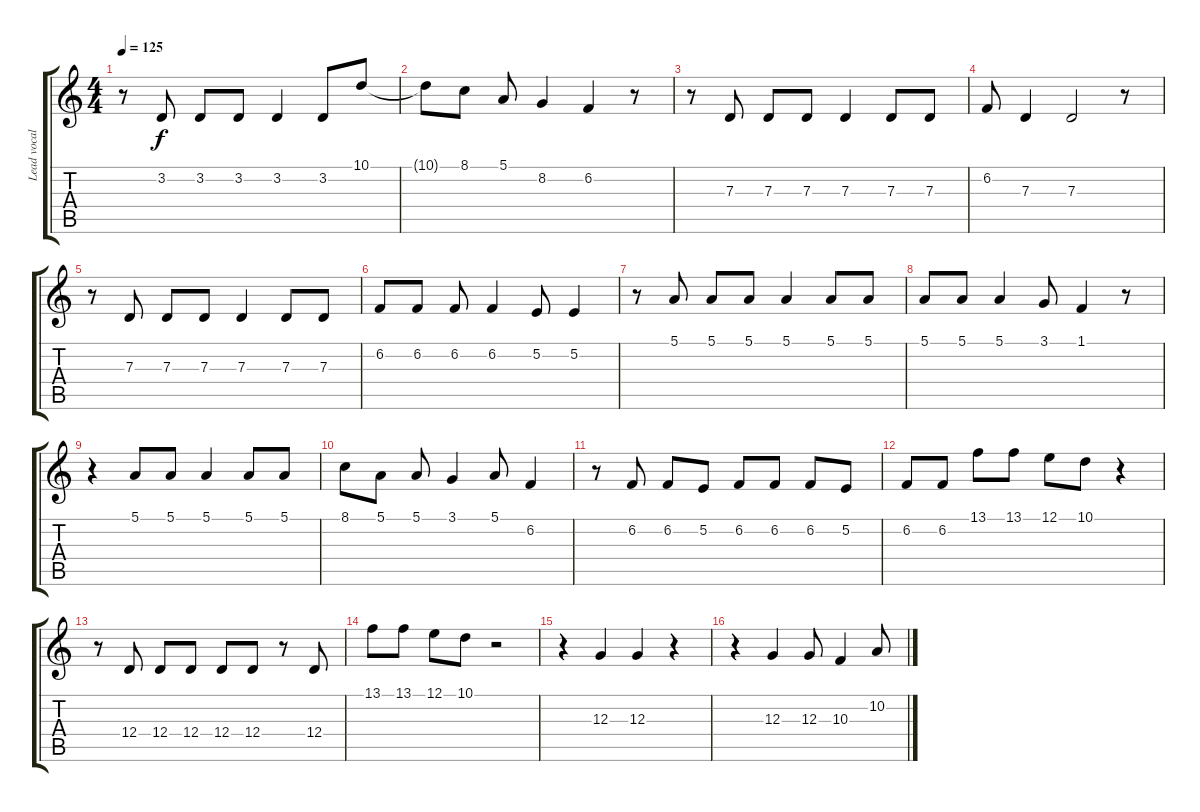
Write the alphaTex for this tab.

\track ("Lead vocals" "Lead vocal") {instrument clarinet}
\staff {score tabs}
\tuning (E4 B3 G3 D3 A2 E2) {hide}
\ts (4 4)
\tempo 125
\clef g2
\ks c
r.8{dy f} 3.2.8 3.2.8 3.2.8 3.2.4 3.2.8 10.1.8 |
10.1{t}.8 8.1.8 5.1.8 8.2.4 6.2.4 r.8 |
r.8 7.3.8 7.3.8 7.3.8 7.3.4 7.3.8 7.3.8 |
6.2.8 7.3.4 7.3.2 r.8 |
r.8 7.3.8 7.3.8 7.3.8 7.3.4 7.3.8 7.3.8 |
6.2.8 6.2.8 6.2.8 6.2.4 5.2.8 5.2.4 |
r.8 5.1.8 5.1.8 5.1.8 5.1.4 5.1.8 5.1.8 |
5.1.8 5.1.8 5.1.4 3.1.8 1.1.4 r.8 |
r.4 5.1.8 5.1.8 5.1.4 5.1.8 5.1.8 |
8.1.8 5.1.8 5.1.8 3.1.4 5.1.8 6.2.4 |
r.8 6.2.8 6.2.8 5.2.8 6.2.8 6.2.8 6.2.8 5.2.8 |
6.2.8 6.2.8 13.1.8 13.1.8 12.1.8 10.1.8 r.4 |
r.8 12.4.8 12.4.8 12.4.8 12.4.8 12.4.8 r.8 12.4.8 |
13.1.8 13.1.8 12.1.8 10.1.8 r.2 |
r.4 12.3.4 12.3.4 r.4 |
r.4 12.3.4 12.3.8 10.3.4 10.2.8
